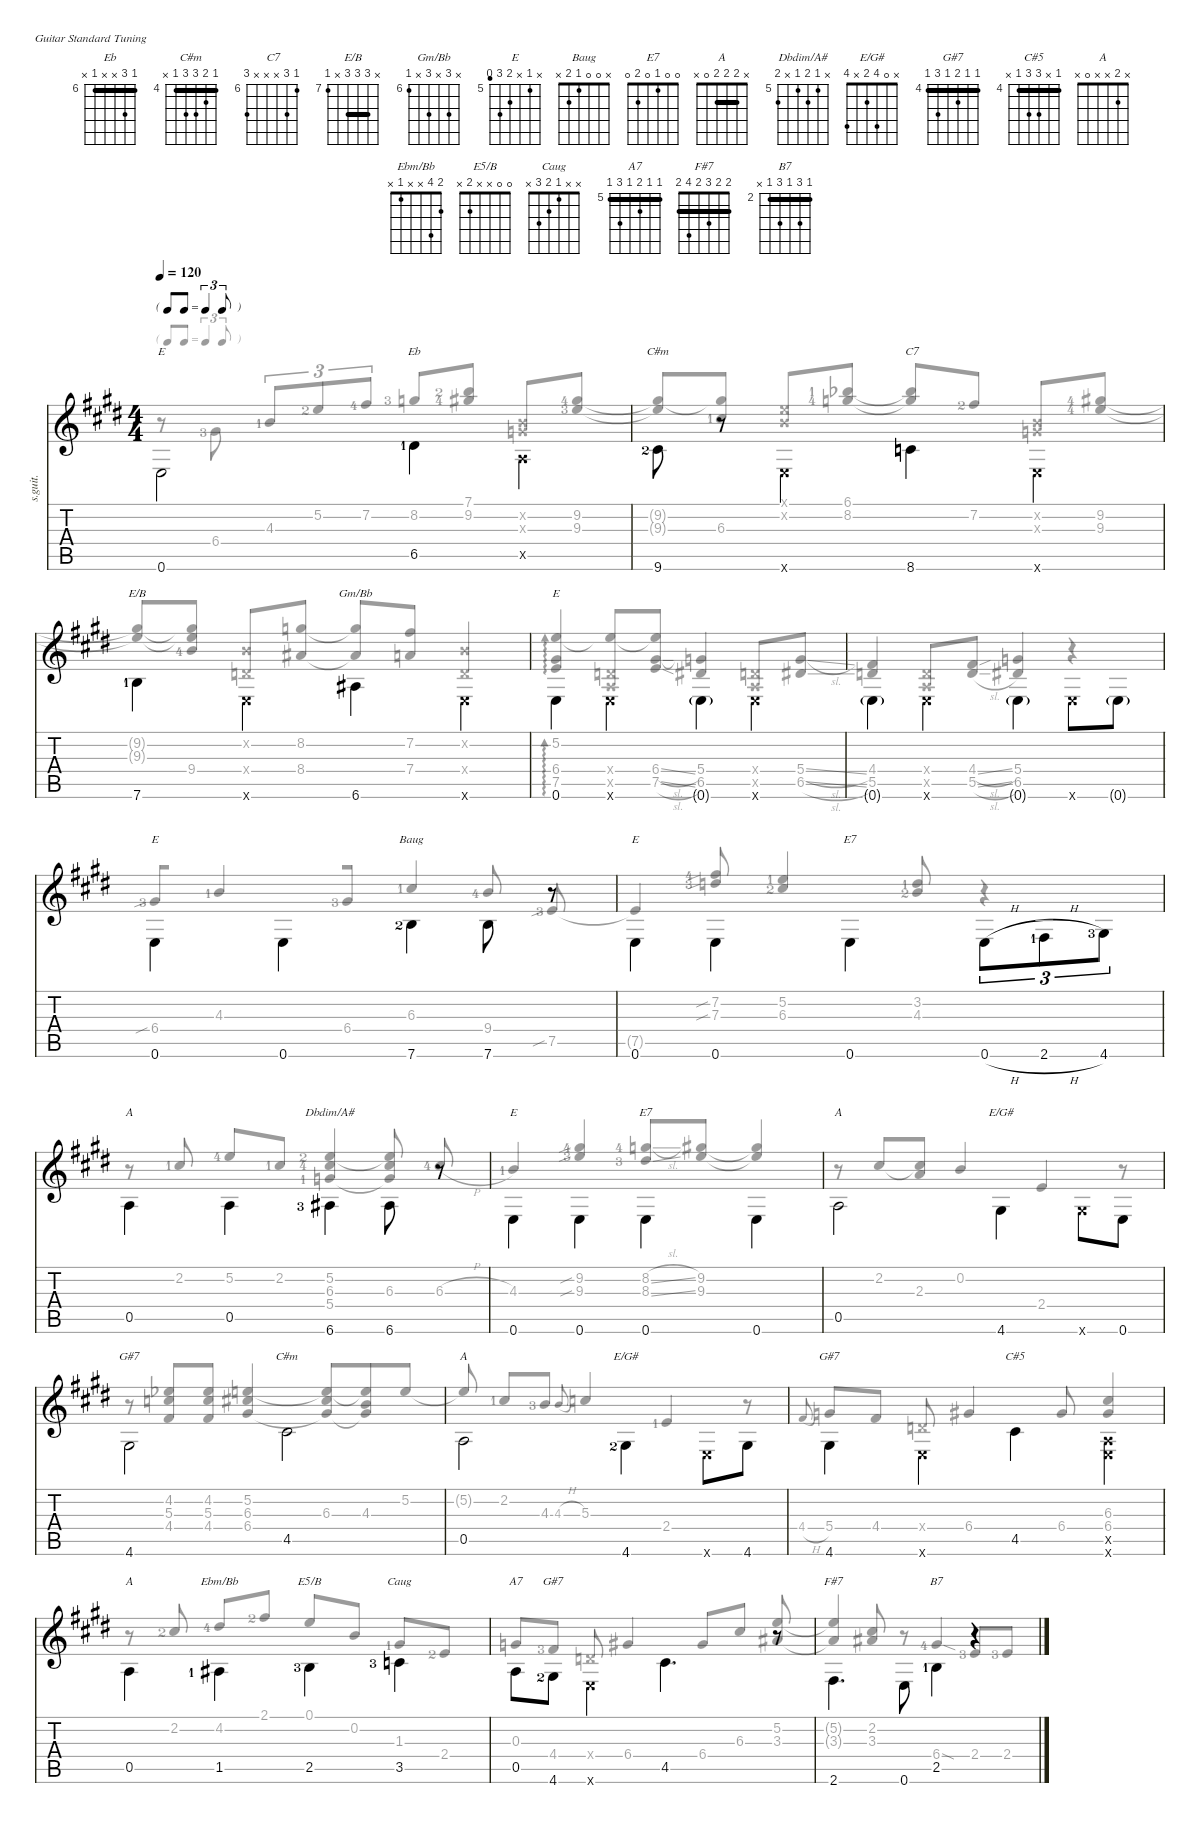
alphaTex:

\defaultSystemsLayout 4
\hideDynamics
\bracketExtendMode nobrackets
\otherSystemsTrackNameOrientation horizontal
\defaultBarNumberDisplay Hide
\track ("Steel Guitar" "s.guit.") {instrument acousticguitarsteel}
\staff {score tabs}
\tuning (E4 B3 G3 D3 A2 E2)
\chord ("E" 4 5 4 6 x 3) {firstfret 4 barre 4}
\chord ("Eb" 6 8 x x 6 x) {firstfret 6 barre 6}
\chord ("C#m" x 9 9 x x 9) {firstfret 9}
\chord (" C7" 6 8 x x x 8) {firstfret 6}
\chord ("E/B" x 9 9 9 x 7) {firstfret 7 barre (9 9)}
\chord ("Gm/Bb" x 8 x 8 x 6) {firstfret 6}
\chord ("E " x 5 x 6 7 4) {firstfret 5}
\chord ("E" 0 0 1 2 2 0)
\chord ("Baug" x 0 0 1 2 x)
\chord ("E" 0 0 1 2 2 0) {showdiagram false}
\chord ("E7" 0 0 1 0 2 0) {showdiagram false}
\chord ("A" x 2 2 2 0 x) {barre (2 2)}
\chord ("Dbdim/A#" x 5 6 5 x 6) {firstfret 5}
\chord ("E7" 0 0 1 0 2 0)
\chord ("E/G#" x 0 x 2 x 4)
\chord ("G#7" 4 4 5 4 x 4) {firstfret 4 barre (4 4 4)}
\chord ("C#m" 4 5 6 6 4 x) {firstfret 4 barre 4}
\chord ("E/G#" x 0 4 2 x 4)
\chord ("G#7" x x x 4 3 4)
\chord ("C#5" 4 x 6 6 4 x) {firstfret 4 barre 4}
\chord ("A " x 2 x x 0 x)
\chord ("Ebm/Bb" 2 4 x x 1 x)
\chord ("E5/B" 0 0 x x 2 x)
\chord ("Caug" x x 1 2 3 x)
\chord ("A7" 5 5 6 5 7 5) {firstfret 5 barre (5 5 5)}
\chord ("G#7" 4 4 5 4 6 4) {firstfret 4 barre (4 4 4)}
\chord ("F#7" 2 2 3 2 4 2) {barre (2 2 2)}
\chord ("B7" 2 4 2 4 2 x) {firstfret 2 barre (2 2)}
\voice
\ts (4 4)
\tf triplet8th
\tempo 120
\clef g2
\ks e
0.6{acc forcenatural}.2{ch "E" dy mf instrument acousticguitarsteel beam Down} 6.5{lf 2 acc #}.4{ch "Eb" beam Down} 0.5{x acc forcenatural}.4{beam Down} |
9.6{lf 3 acc #}.8{ch "C#m" beam Down} r.8{beam Up} 0.6{x acc forcenatural}.4{beam Down} 8.6{acc forcenatural}.4{ch " C7" beam Down} 0.6{x acc forcenatural}.4{beam Down} |
7.6{lf 2 acc forcenatural}.4{ch "E/B" beam Down} 0.6{x acc forcenatural}.4{beam Down} 6.6{acc #}.4{ch "Gm/Bb" beam Down} 0.6{x acc forcenatural}.4{beam Down} |
0.6{acc forcenatural}.4{ch "E " beam Down} 0.6{x acc forcenatural}.4{beam Down} 0.6{g acc forcenatural}.4{beam Down} 0.6{x acc forcenatural}.4{beam Down} |
0.6{g acc forcenatural}.4{beam Down} 0.6{x acc forcenatural}.4{beam Down} 0.6{g acc forcenatural}.4{beam Down} 0.6{x acc forcenatural}.8{beam Down} 0.6{g acc forcenatural}.8{beam Down} |
0.6{acc forcenatural}.4{ch "E" beam Down} 0.6{acc forcenatural}.4{beam Down} 7.6{lf 3 acc forcenatural}.4{ch "Baug" beam Down} 7.6{acc forcenatural}.8{beam Down} r.8{beam Down} |
0.6{acc forcenatural}.4{ch "E" beam Down} 0.6{acc forcenatural}.4{beam Down} 0.6{acc forcenatural}.4{ch "E7" beam Down} 0.6{h acc forcenatural}.8{tu (3 2) beam Down} 2.6{h lf 2 acc #}.8{tu (3 2) beam Down} 4.6{lf 4 acc #}.8{tu (3 2) beam Down} |
0.5{acc forcenatural}.4{ch "A" beam Down} 0.5{acc forcenatural}.4{beam Down} 6.6{lf 4 acc #}.4{ch "Dbdim/A#" beam Down} 6.6{acc #}.8{beam Down} r.8{beam Down} |
0.6{acc forcenatural}.4{ch "E" beam Down} 0.6{acc forcenatural}.4{beam Down} 0.6{acc forcenatural}.4{ch "E7" beam Down} 0.6{acc forcenatural}.4{beam Down} |
0.5{acc forcenatural}.2{ch "A" beam Down} 4.6{acc #}.4{ch "E/G#" beam Down} 4.6{x acc #}.8{beam Down} 0.6{acc forcenatural}.8{beam Down} |
4.6{acc #}.2{ch "G#7" beam Down} 4.5{acc #}.2{ch "C#m" beam Down} |
0.5{acc forcenatural}.2{ch "A" beam Down} 4.6{lf 3 acc #}.4{ch "E/G#" beam Down} 0.6{x acc forcenatural}.8{beam Down} 4.6{acc #}.8{beam Down} |
4.6{acc #}.4{ch "G#7" beam Down} 0.6{x acc forcenatural}.4{beam Down} 4.5{acc #}.4{ch "C#5" beam Down} (0.5{x acc forcenatural} 0.6{x acc forcenatural}).4{beam Down} |
0.5{acc forcenatural}.4{ch "A " beam Down} 1.5{lf 2 acc #}.4{ch "Ebm/Bb" beam Down} 2.5{lf 4 acc forcenatural}.4{ch "E5/B" beam Down} 3.5{lf 4 acc forcenatural}.4{ch "Caug" beam Down} |
0.5{acc forcenatural}.8{ch "A7" beam Down} 4.6{lf 3 acc #}.8{ch "G#7" beam Down} 0.6{x acc forcenatural}.4{beam Down} 4.5{acc #}.4{d beam Down} r.8{beam Down} |
2.6{acc #}.4{d ch "F#7" beam Down} 0.6{acc forcenatural}.8{beam Down} 2.5{lf 2 acc forcenatural}.4{ch "B7" beam Down} r.4{beam Up}
\voice
\clef g2
\ottava regular
\simile none
\ks e
r.8{dy mf beam Down} 6.4{lf 4 acc #}.8{beam Up beam split} 4.3{lf 2 acc forcenatural}.8{tu (3 2) beam Up beam merge} 5.2{lf 3 acc forcenatural}.8{tu (3 2) beam Up} 7.2{lf 5 acc #}.8{tu (3 2) beam Up} 8.2{lf 4 acc forcenatural}.8{beam Up} (7.1{lf 3 acc forcenatural} 9.2{lf 5 acc #}).8{beam Up beam split} (0.2{x acc forcenatural} 0.3{x acc forcenatural}).8{beam Up} (9.2{lf 5 acc #} 9.3{lf 4 acc forcenatural}).8{beam Up} |
(9.2{t acc #} 9.3{t acc forcenatural}).8{beam Up} (6.3{lf 2 acc #} 9.2{t acc #}).8{beam Up beam split} (0.2{x acc forcenatural} 0.1{x acc forcenatural}).8{beam Up} (6.1{lf 2 acc b} 8.2{lf 5 acc forcenatural}).8{beam Up} (6.1{t acc b} 8.2{t acc forcenatural}).8{beam Up} 7.2{lf 3 acc #}.8{beam Up beam split} (0.2{x acc forcenatural} 0.3{x acc forcenatural}).8{beam Up beam merge} (9.3{lf 5 acc forcenatural} 9.2{lf 5 acc #}).8{beam Up} |
(9.3{t acc forcenatural} 9.2{t acc #}).8{beam Up} (9.4{lf 5 acc forcenatural} 9.3{t acc forcenatural} 9.2{t acc #}).8{beam Up beam split} (0.4{x acc forcenatural} 0.2{x acc forcenatural}).8{beam Up} (8.2{acc forcenatural} 8.4{acc #}).8{beam Up} (8.2{t acc forcenatural} 8.4{t acc #}).8{beam Up} (7.4{acc forcenatural} 7.2{acc #}).8{beam Up} (0.2{x acc forcenatural} 0.4{x acc forcenatural}).4{beam Up} |
(7.5{acc forcenatural} 6.4{acc #} 5.2{acc forcenatural}).4{ad 0 beam Up} (0.4{x acc forcenatural} 0.5{x acc forcenatural} 5.2{t acc forcenatural}).8{beam Up beam merge} (7.5{sl acc forcenatural} 6.4{sl acc #} 5.2{t acc forcenatural}).8{beam Up} (5.4{acc forcenatural} 6.5{acc #}).4{beam Up} (0.4{x acc forcenatural} 0.5{x acc forcenatural}).8{beam Up beam merge} (6.5{sl acc #} 5.4{sl acc forcenatural}).8{beam Up} |
(4.4{acc #} 5.5{acc forcenatural}).4{beam Up} (0.4{x acc forcenatural} 0.5{x acc forcenatural}).8{beam Up beam merge} (4.4{sl acc #} 5.5{sl acc forcenatural}).8{beam Up} (5.4{acc forcenatural} 6.5{acc #}).4{beam Up} r.4{beam Up} |
6.4{sib lf 4 acc #}.8{beam Up beam merge} 4.3{lf 2 acc forcenatural}.4{beam Up beam merge} 6.4{lf 4 acc #}.8{beam Up} 6.3{lf 2 acc #}.4{beam Up} 9.4{lf 5 acc forcenatural}.8{beam Up beam split} 7.5{sib lf 4 acc forcenatural}.8{beam Up} |
7.5{t acc forcenatural}.4{beam Up} (7.2{sib lf 5 acc #} 7.3{sib lf 4 acc forcenatural}).8{beam Up} (5.2{lf 2 acc forcenatural} 6.3{lf 3 acc #}).4{beam Up} (3.2{lf 2 acc forcenatural} 4.3{lf 3 acc forcenatural}).8{beam Up} r.4{beam Up} |
r.8{beam Up} 2.2{lf 2 acc #}.8{beam Up beam split} 5.2{lf 5 acc forcenatural}.8{beam Up} 2.2{lf 2 acc #}.8{beam Up} (5.4{lf 2 acc forcenatural} 6.3{lf 5 acc #} 5.2{lf 3 acc forcenatural}).4{beam Up} (6.3{acc #} 5.2{t acc forcenatural} 5.4{t acc forcenatural}).8{beam Up beam split} 6.3{h lf 5 acc #}.8{beam Up} |
4.3{lf 2 acc forcenatural}.4{beam Up} (9.2{sib lf 5 acc #} 9.3{sib lf 4 acc forcenatural}).4{beam Up} (8.3{sl lf 4 acc #} 8.2{sl lf 5 acc forcenatural}).8{beam Up} (9.2{acc #} 9.3{acc forcenatural}).8{beam Up} (9.2{t acc #} 9.3{t acc forcenatural}).4{beam Up} |
r.8{beam Up} 2.2{acc #}.8{beam Up beam merge} (2.3{acc forcenatural} 2.2{t acc #}).8{beam Up} 0.2{acc forcenatural}.4{beam Up} 2.4{acc forcenatural}.4{beam Up} r.8{beam Up} |
r.8{beam Up} (4.2{acc b} 5.3{acc forcenatural} 4.4{acc #}).8{beam Up beam merge} (5.3{acc forcenatural} 4.2{acc b} 4.4{acc #}).8{beam Up} (5.2{acc forcenatural} 6.3{acc #} 6.4{acc #}).4{beam Up} (6.3{acc #} 5.2{t acc forcenatural} 6.4{t acc #}).8{beam Up beam merge} (4.3{acc forcenatural} 6.4{t acc #} 5.2{t acc forcenatural}).8{beam Up} 5.2{acc forcenatural}.8{beam Up} |
5.2{t acc forcenatural}.8{beam Up beam split} 2.2{lf 2 acc #}.8{beam Up beam merge} 4.3{lf 4 acc forcenatural}.8{beam Up beam merge} 4.3{h acc forcenatural}.8{gr onbeat beam Up beam merge} 5.3{acc forcenatural}.4{beam Up} 2.4{lf 2 acc forcenatural}.4{beam Up} r.8{beam Up} |
4.4{h acc #}.8{gr onbeat beam Up} 5.4{acc forcenatural}.8{beam Up} 4.4{acc #}.8{beam Up beam split} 0.4{x acc forcenatural}.8{beam Up} 6.4{acc #}.4{beam Up} 6.4{acc #}.8{beam Up} (6.4{acc #} 6.3{acc #}).4{beam Up} |
r.8{beam Up} 2.2{lf 3 acc #}.8{beam Up beam split} 4.2{lf 5 acc #}.8{beam Up beam merge} 2.1{lf 3 acc #}.8{beam Up} 0.1{acc forcenatural}.8{beam Up} 0.2{acc forcenatural}.8{beam Up beam split} 1.3{lf 2 acc #}.8{beam Up} 2.4{lf 3 acc forcenatural}.8{beam Up} |
0.3{acc forcenatural}.8{beam Up} 4.4{lf 4 acc #}.8{beam Up beam split} 0.4{x acc forcenatural}.8{beam Up} 6.4{acc #}.4{beam Up} 6.4{acc #}.8{beam Up beam merge} 6.3{acc #}.8{beam Up beam split} (3.3{acc #} 5.2{acc forcenatural}).8{beam Up} |
(3.3{t acc #} 5.2{t acc forcenatural}).4{beam Up} (2.2{acc #} 3.3{acc #}).8{beam Up} r.8{beam Up} 6.4{sod lf 5 acc #}.4{beam Up} 2.4{lf 4 acc forcenatural}.8{beam Up} 2.4{lf 4 acc forcenatural}.8{beam Up}
